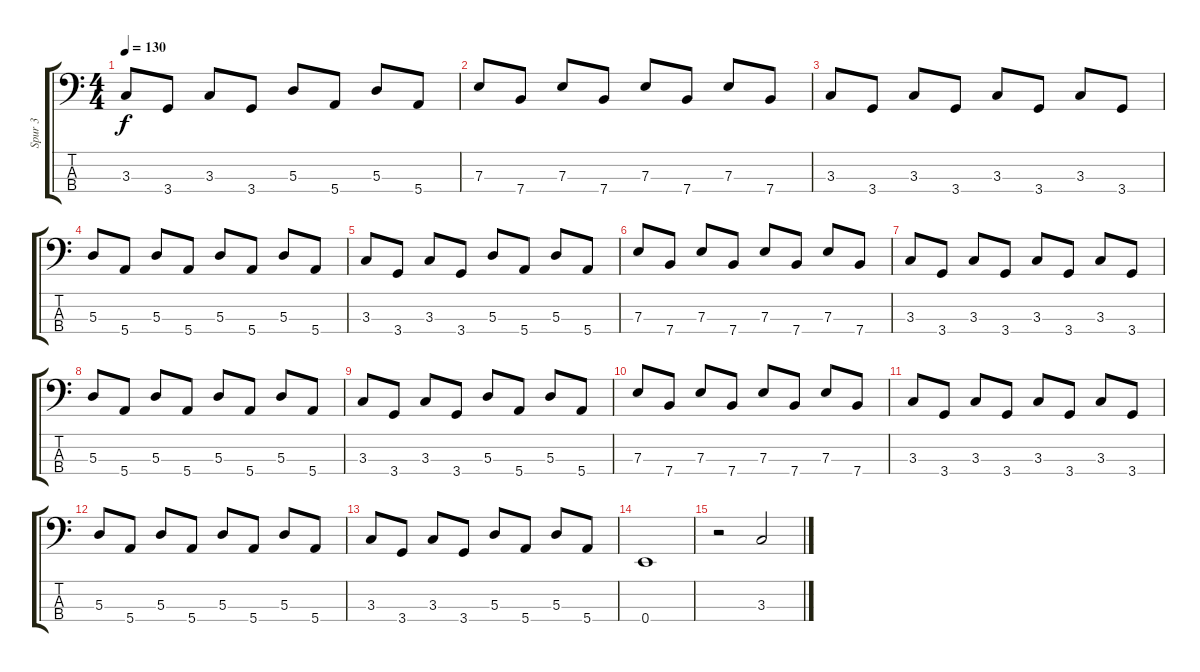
\track ("Spur 3" "Spur 3") {instrument electricbassfinger}
\staff {score tabs}
\tuning (G2 D2 A1 E1) {hide}
\ts (4 4)
\tempo 130
\clef f4
\ks c
3.3.8{dy f} 3.4.8 3.3.8 3.4.8 5.3.8 5.4.8 5.3.8 5.4.8 |
7.3.8 7.4.8 7.3.8 7.4.8 7.3.8 7.4.8 7.3.8 7.4.8 |
3.3.8 3.4.8 3.3.8 3.4.8 3.3.8 3.4.8 3.3.8 3.4.8 |
5.3.8 5.4.8 5.3.8 5.4.8 5.3.8 5.4.8 5.3.8 5.4.8 |
3.3.8 3.4.8 3.3.8 3.4.8 5.3.8 5.4.8 5.3.8 5.4.8 |
7.3.8 7.4.8 7.3.8 7.4.8 7.3.8 7.4.8 7.3.8 7.4.8 |
3.3.8 3.4.8 3.3.8 3.4.8 3.3.8 3.4.8 3.3.8 3.4.8 |
5.3.8 5.4.8 5.3.8 5.4.8 5.3.8 5.4.8 5.3.8 5.4.8 |
3.3.8 3.4.8 3.3.8 3.4.8 5.3.8 5.4.8 5.3.8 5.4.8 |
7.3.8 7.4.8 7.3.8 7.4.8 7.3.8 7.4.8 7.3.8 7.4.8 |
3.3.8 3.4.8 3.3.8 3.4.8 3.3.8 3.4.8 3.3.8 3.4.8 |
5.3.8 5.4.8 5.3.8 5.4.8 5.3.8 5.4.8 5.3.8 5.4.8 |
3.3.8 3.4.8 3.3.8 3.4.8 5.3.8 5.4.8 5.3.8 5.4.8 |
0.4.1 |
r.2 3.3.2
